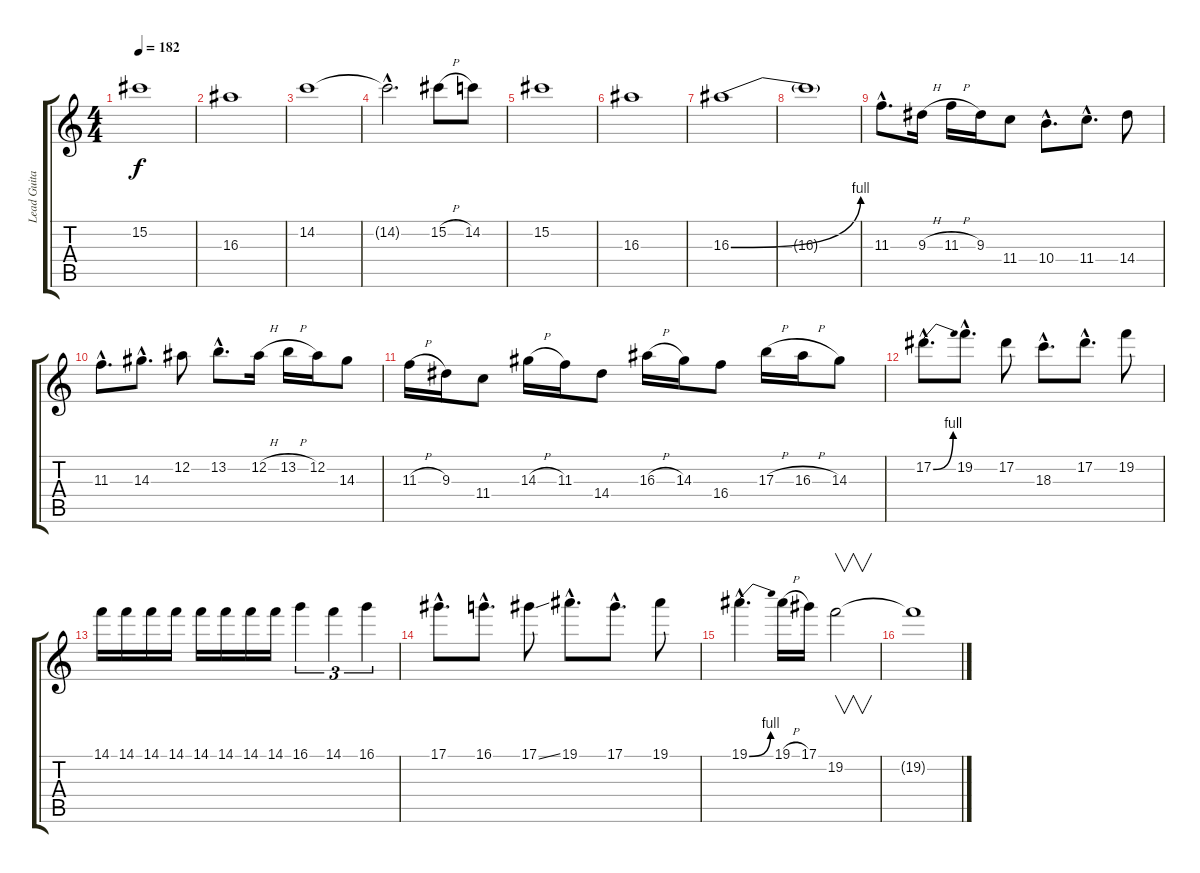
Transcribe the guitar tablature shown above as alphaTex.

\track ("Lead Guitar" "Lead Guita") {instrument distortionguitar}
\staff {score tabs}
\tuning (Eb4 Bb3 Gb3 Db3 Ab2 Eb2) {hide}
\ts (4 4)
\tempo 182
\clef g2
\ks c
15.2.1{dy f} |
16.3.1 |
14.2.1 |
14.2{hac t}.2{d} 15.2{h}.8 14.2.8 |
15.2.1 |
16.3.1 |
16.3{be (bend 0 0 60 4)}.1 |
16.3{t}.1 |
11.3{hac}.8{d} 9.3{h}.16 11.3{h}.16 9.3.16 11.4.8 10.4{hac}.8{d} 11.4{hac}.8{d} 14.4.8 |
11.3{hac}.8{d} 14.3{hac}.8{d} 12.2.8 13.2{hac}.8{d} 12.2{h}.16 13.2{h}.16 12.2.16 14.3.8 |
11.3{h}.16 9.3.16 11.4.8 14.3{h}.16 11.3.16 14.4.8 16.3{h}.16 14.3.16 16.4.8 17.3{h}.16 16.3{h}.16 14.3.8 |
17.2{be (bend 0 0 60 4) hac}.8{d} 19.2{hac}.8{d} 17.2.8 18.3{hac}.8{d} 17.2{hac}.8{d} 19.2.8 |
14.1.16 14.1.16 14.1.16 14.1.16 14.1.16 14.1.16 14.1.16 14.1.16 16.1.4{tu (3 2)} 14.1.4{tu (3 2)} 16.1.4{tu (3 2)} |
17.1{hac}.8{d} 16.1{hac}.8{d} 17.1{ss}.8 19.1{hac}.8{d} 17.1{hac}.8{d} 19.1.8 |
19.1{be (bend 0 0 60 4) hac}.4{d} 19.1{h}.16 17.1.16 19.2.2{v} |
19.2{t}.1
